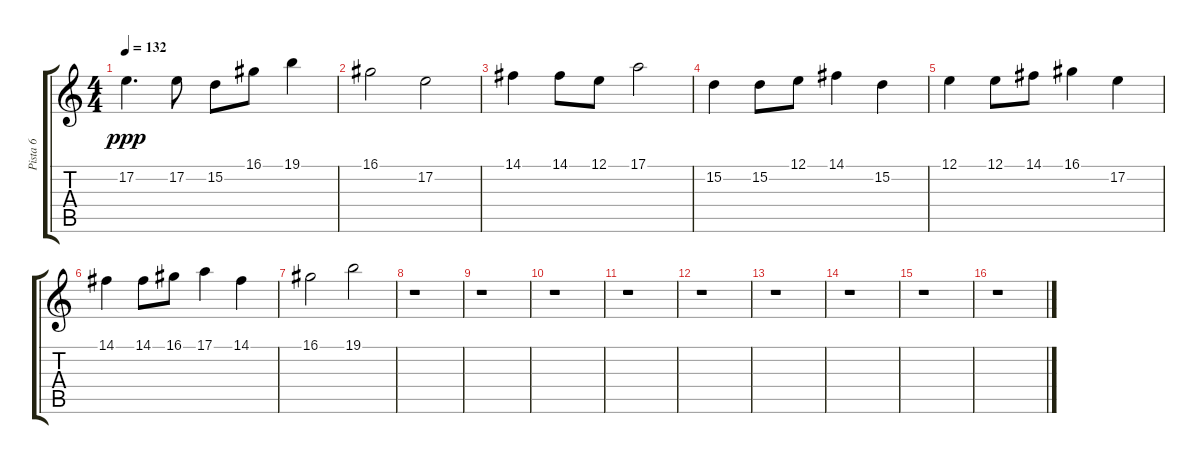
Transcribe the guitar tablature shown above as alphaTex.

\track ("Pista 6" "Pista 6") {instrument violin}
\staff {score tabs}
\tuning (E4 B3 G3 D3 A2 E2) {hide}
\ts (4 4)
\tempo 132
\clef g2
\ks c
17.2.4{d dy ppp} 17.2.8 15.2.8 16.1.8 19.1.4 |
16.1.2 17.2.2 |
14.1.4 14.1.8 12.1.8 17.1.2 |
15.2.4 15.2.8 12.1.8 14.1.4 15.2.4 |
12.1.4 12.1.8 14.1.8 16.1.4 17.2.4 |
14.1.4 14.1.8 16.1.8 17.1.4 14.1.4 |
16.1.2 19.1.2 |
r.1 |
r.1 |
r.1 |
r.1 |
r.1 |
r.1 |
r.1 |
r.1 |
r.1
